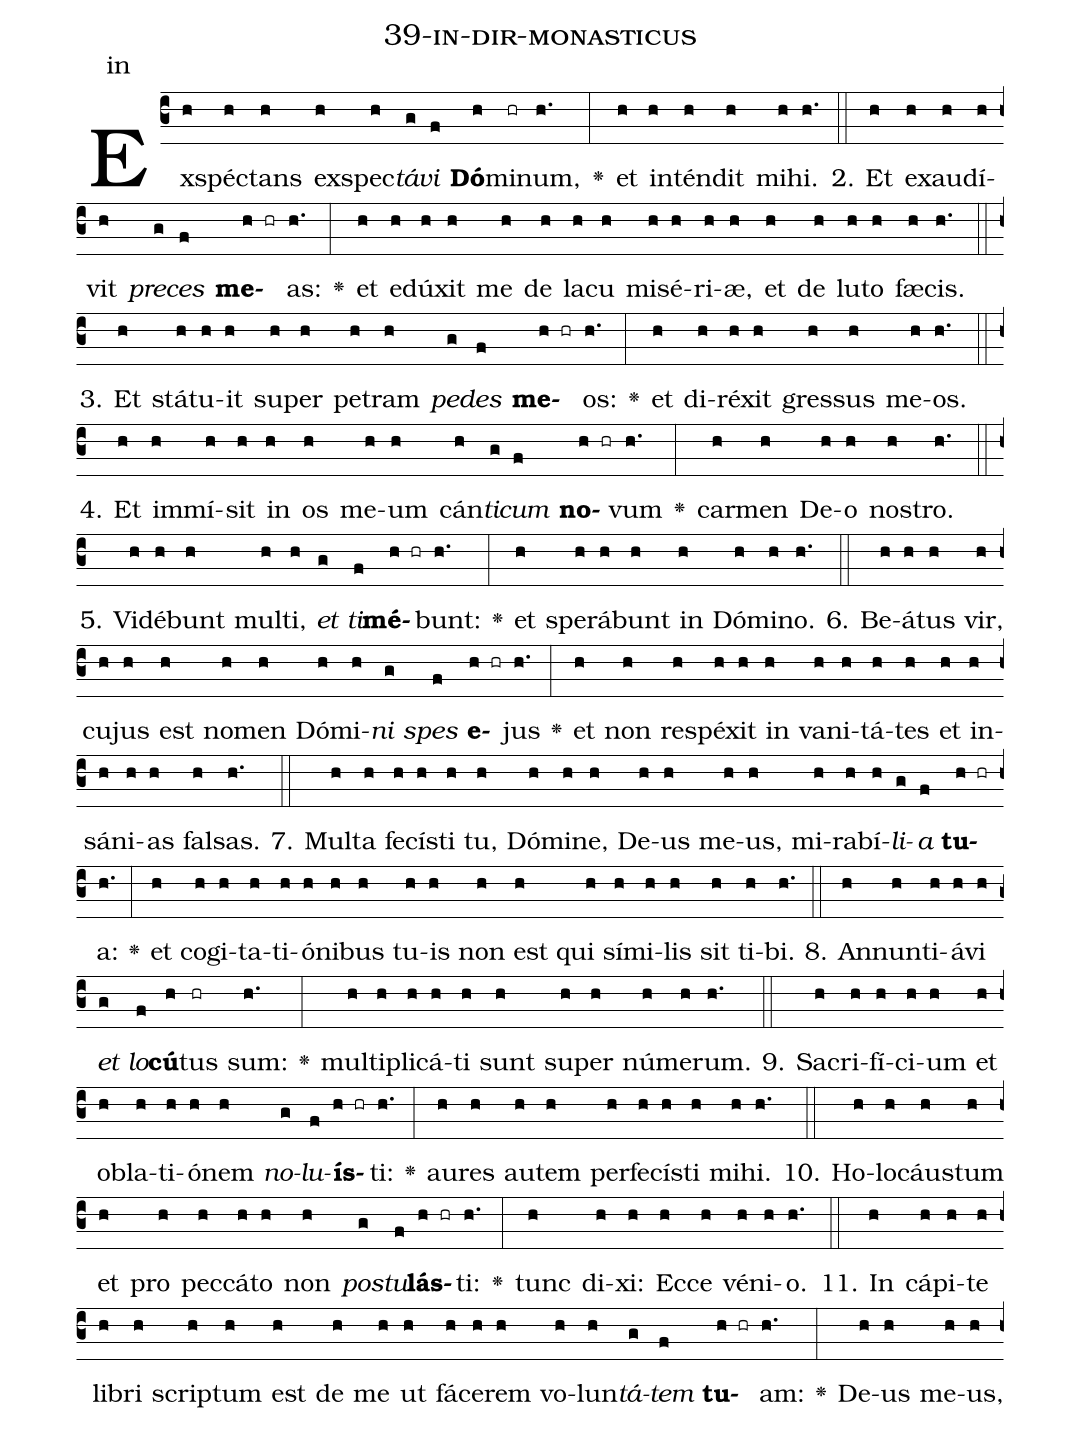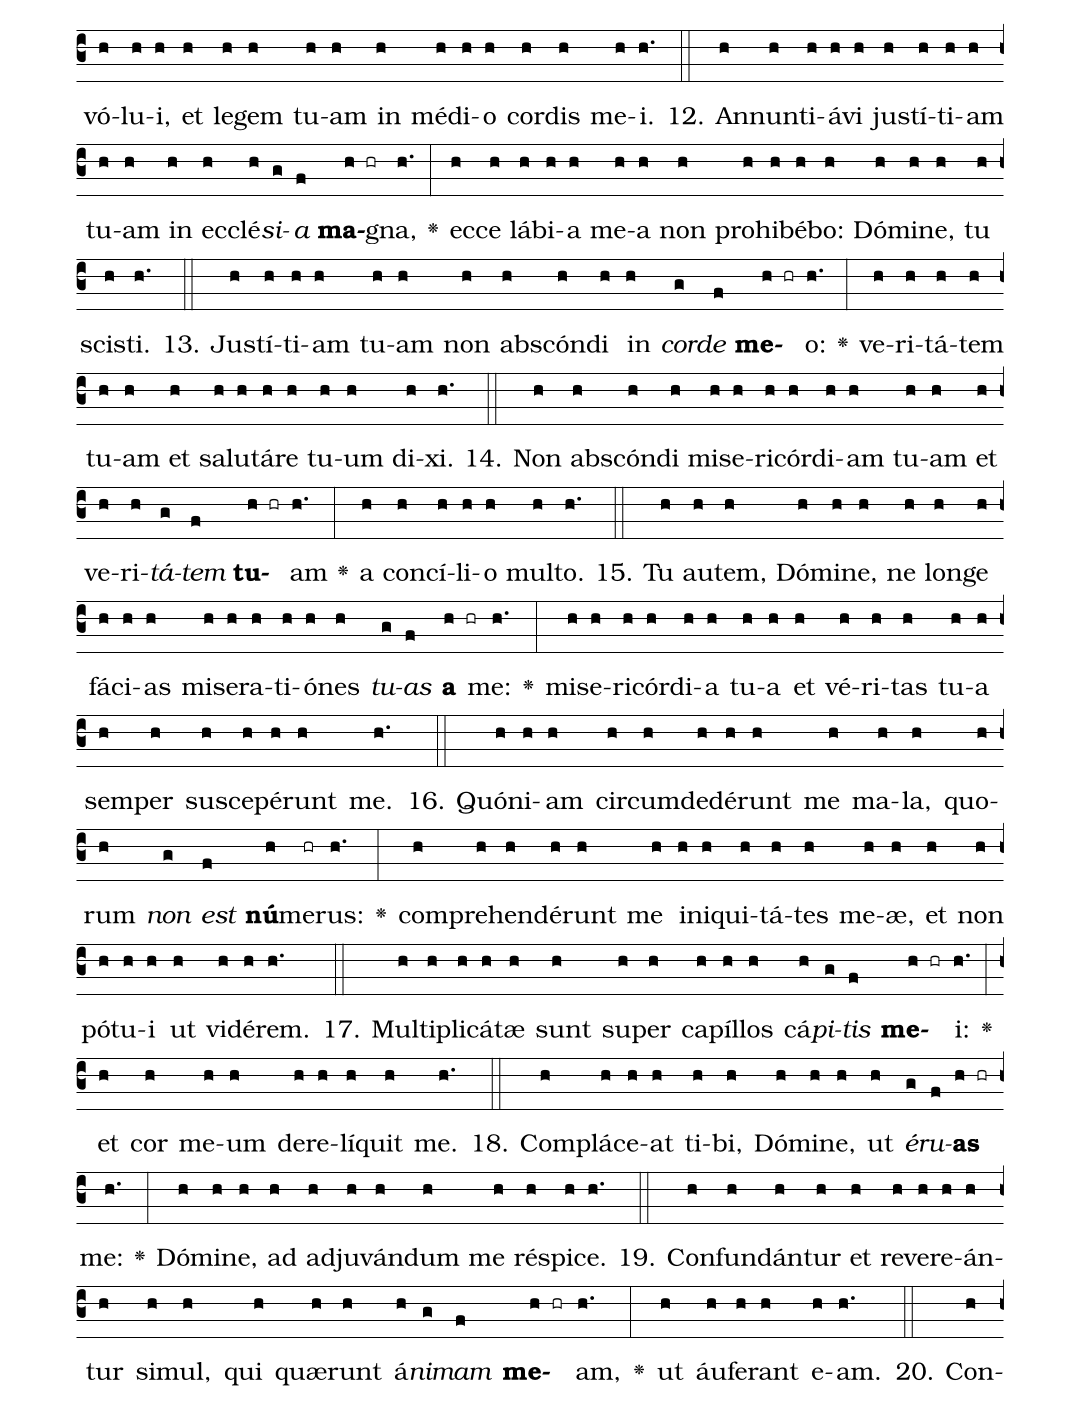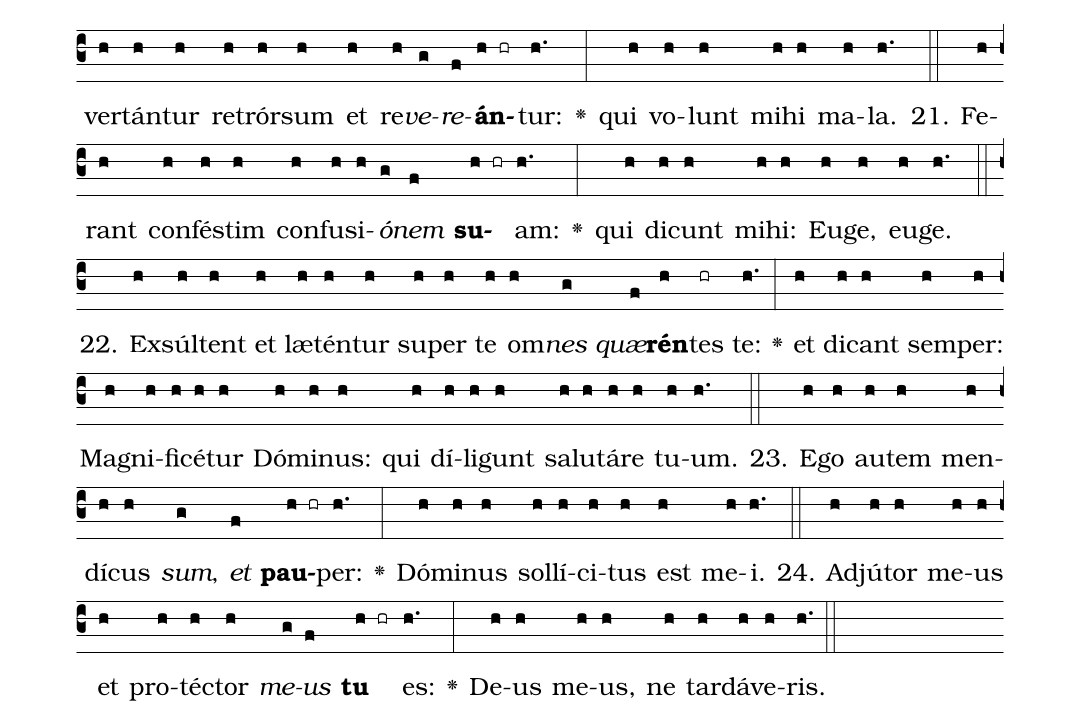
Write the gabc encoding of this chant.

name: 39-in-dir-monasticus;
annotation: in;
%%
(c3)Ex(h)spéc(h)tans(h) ex(h)spec(h)<i>tá</i>(g)<i>vi</i>(f) <b>Dó</b>(h)mi(hr)num,(h.) <v>\greheightstar</v>(:) et(h) in(h)tén(h)dit(h) mi(h)hi.(h.) (::)
2. Et(h) ex(h)au(h)dí(h)vit(h) <i>pre</i>(g)<i>ces</i>(f) <b>me</b>(h hr)as:(h.) <v>\greheightstar</v>(:) et(h) e(h)dú(h)xit(h) me(h) de(h) la(h)cu(h) mi(h)sé(h)ri(h)æ,(h) et(h) de(h) lu(h)to(h) fæ(h)cis.(h.) (::)
3. Et(h) stá(h)tu(h)it(h) su(h)per(h) pe(h)tram(h) <i>pe</i>(g)<i>des</i>(f) <b>me</b>(h hr)os:(h.) <v>\greheightstar</v>(:) et(h) di(h)ré(h)xit(h) gres(h)sus(h) me(h)os.(h.) (::)
4. Et(h) im(h)mí(h)sit(h) in(h) os(h) me(h)um(h) cán(h)<i>ti</i>(g)<i>cum</i>(f) <b>no</b>(h hr)vum(h.) <v>\greheightstar</v>(:) car(h)men(h) De(h)o(h) nos(h)tro.(h.) (::)
5. Vi(h)dé(h)bunt(h) mul(h)ti,(h) <i>et</i>(g) <i>ti</i>(f)<b>mé</b>(h hr)bunt:(h.) <v>\greheightstar</v>(:) et(h) spe(h)rá(h)bunt(h) in(h) Dó(h)mi(h)no.(h.) (::)
6. Be(h)á(h)tus(h) vir,(h) cu(h)jus(h) est(h) no(h)men(h) Dó(h)mi(h)<i>ni</i>(g) <i>spes</i>(f) <b>e</b>(h hr)jus(h.) <v>\greheightstar</v>(:) et(h) non(h) re(h)spé(h)xit(h) in(h) va(h)ni(h)tá(h)tes(h) et(h) in(h)sá(h)ni(h)as(h) fal(h)sas.(h.) (::)
7. Mul(h)ta(h) fe(h)cís(h)ti(h) tu,(h) Dó(h)mi(h)ne,(h) De(h)us(h) me(h)us,(h) mi(h)ra(h)bí(h)<i>li</i>(g)<i>a</i>(f) <b>tu</b>(h hr)a:(h.) <v>\greheightstar</v>(:) et(h) co(h)gi(h)ta(h)ti(h)ó(h)ni(h)bus(h) tu(h)is(h) non(h) est(h) qui(h) sí(h)mi(h)lis(h) sit(h) ti(h)bi.(h.) (::)
8. An(h)nun(h)ti(h)á(h)vi(h) <i>et</i>(g) <i>lo</i>(f)<b>cú</b>(h)tus(hr) sum:(h.) <v>\greheightstar</v>(:) mul(h)ti(h)pli(h)cá(h)ti(h) sunt(h) su(h)per(h) nú(h)me(h)rum.(h.) (::)
9. Sa(h)cri(h)fí(h)ci(h)um(h) et(h) ob(h)la(h)ti(h)ó(h)nem(h) <i>no</i>(g)<i>lu</i>(f)<b>ís</b>(h hr)ti:(h.) <v>\greheightstar</v>(:) au(h)res(h) au(h)tem(h) per(h)fe(h)cís(h)ti(h) mi(h)hi.(h.) (::)
10. Ho(h)lo(h)cáus(h)tum(h) et(h) pro(h) pec(h)cá(h)to(h) non(h) <i>pos</i>(g)<i>tu</i>(f)<b>lás</b>(h hr)ti:(h.) <v>\greheightstar</v>(:) tunc(h) di(h)xi:(h) Ec(h)ce(h) vé(h)ni(h)o.(h.) (::)
11. In(h) cá(h)pi(h)te(h) li(h)bri(h) scrip(h)tum(h) est(h) de(h) me(h) ut(h) fá(h)ce(h)rem(h) vo(h)lun(h)<i>tá</i>(g)<i>tem</i>(f) <b>tu</b>(h hr)am:(h.) <v>\greheightstar</v>(:) De(h)us(h) me(h)us,(h) vó(h)lu(h)i,(h) et(h) le(h)gem(h) tu(h)am(h) in(h) mé(h)di(h)o(h) cor(h)dis(h) me(h)i.(h.) (::)
12. An(h)nun(h)ti(h)á(h)vi(h) jus(h)tí(h)ti(h)am(h) tu(h)am(h) in(h) ec(h)clé(h)<i>si</i>(g)<i>a</i>(f) <b>ma</b>(h hr)gna,(h.) <v>\greheightstar</v>(:) ec(h)ce(h) lá(h)bi(h)a(h) me(h)a(h) non(h) pro(h)hi(h)bé(h)bo:(h) Dó(h)mi(h)ne,(h) tu(h) scis(h)ti.(h.) (::)
13. Jus(h)tí(h)ti(h)am(h) tu(h)am(h) non(h) abs(h)cón(h)di(h) in(h) <i>cor</i>(g)<i>de</i>(f) <b>me</b>(h hr)o:(h.) <v>\greheightstar</v>(:) ve(h)ri(h)tá(h)tem(h) tu(h)am(h) et(h) sa(h)lu(h)tá(h)re(h) tu(h)um(h) di(h)xi.(h.) (::)
14. Non(h) abs(h)cón(h)di(h) mi(h)se(h)ri(h)cór(h)di(h)am(h) tu(h)am(h) et(h) ve(h)ri(h)<i>tá</i>(g)<i>tem</i>(f) <b>tu</b>(h hr)am(h.) <v>\greheightstar</v>(:) a(h) con(h)cí(h)li(h)o(h) mul(h)to.(h.) (::)
15. Tu(h) au(h)tem,(h) Dó(h)mi(h)ne,(h) ne(h) lon(h)ge(h) fá(h)ci(h)as(h) mi(h)se(h)ra(h)ti(h)ó(h)nes(h) <i>tu</i>(g)<i>as</i>(f) <b>a</b>(h hr) me:(h.) <v>\greheightstar</v>(:) mi(h)se(h)ri(h)cór(h)di(h)a(h) tu(h)a(h) et(h) vé(h)ri(h)tas(h) tu(h)a(h) sem(h)per(h) su(h)sce(h)pé(h)runt(h) me.(h.) (::)
16. Quón(h)i(h)am(h) cir(h)cum(h)de(h)dé(h)runt(h) me(h) ma(h)la,(h) quo(h)rum(h) <i>non</i>(g) <i>est</i>(f) <b>nú</b>(h)me(hr)rus:(h.) <v>\greheightstar</v>(:) com(h)pre(h)hen(h)dé(h)runt(h) me(h) in(h)i(h)qui(h)tá(h)tes(h) me(h)æ,(h) et(h) non(h) pót(h)u(h)i(h) ut(h) vi(h)dé(h)rem.(h.) (::)
17. Mul(h)ti(h)pli(h)cá(h)tæ(h) sunt(h) su(h)per(h) ca(h)píl(h)los(h) cá(h)<i>pi</i>(g)<i>tis</i>(f) <b>me</b>(h hr)i:(h.) <v>\greheightstar</v>(:) et(h) cor(h) me(h)um(h) de(h)re(h)lí(h)quit(h) me.(h.) (::)
18. Com(h)plá(h)ce(h)at(h) ti(h)bi,(h) Dó(h)mi(h)ne,(h) ut(h) <i>é</i>(g)<i>ru</i>(f)<b>as</b>(h hr) me:(h.) <v>\greheightstar</v>(:) Dó(h)mi(h)ne,(h) ad(h) ad(h)ju(h)ván(h)dum(h) me(h) ré(h)spi(h)ce.(h.) (::)
19. Con(h)fun(h)dán(h)tur(h) et(h) re(h)ve(h)re(h)án(h)tur(h) si(h)mul,(h) qui(h) quæ(h)runt(h) á(h)<i>ni</i>(g)<i>mam</i>(f) <b>me</b>(h hr)am,(h.) <v>\greheightstar</v>(:) ut(h) áu(h)fe(h)rant(h) e(h)am.(h.) (::)
20. Con(h)ver(h)tán(h)tur(h) re(h)trór(h)sum(h) et(h) re(h)<i>ve</i>(g)<i>re</i>(f)<b>án</b>(h hr)tur:(h.) <v>\greheightstar</v>(:) qui(h) vo(h)lunt(h) mi(h)hi(h) ma(h)la.(h.) (::)
21. Fe(h)rant(h) con(h)fés(h)tim(h) con(h)fu(h)si(h)<i>ó</i>(g)<i>nem</i>(f) <b>su</b>(h hr)am:(h.) <v>\greheightstar</v>(:) qui(h) di(h)cunt(h) mi(h)hi:(h) Eu(h)ge,(h) eu(h)ge.(h.) (::)
22. Ex(h)súl(h)tent(h) et(h) læ(h)tén(h)tur(h) su(h)per(h) te(h) om(h)<i>nes</i>(g) <i>quæ</i>(f)<b>rén</b>(h)tes(hr) te:(h.) <v>\greheightstar</v>(:) et(h) di(h)cant(h) sem(h)per:(h) Ma(h)gni(h)fi(h)cé(h)tur(h) Dó(h)mi(h)nus:(h) qui(h) dí(h)li(h)gunt(h) sa(h)lu(h)tá(h)re(h) tu(h)um.(h.) (::)
23. E(h)go(h) au(h)tem(h) men(h)dí(h)cus(h) <i>sum</i>,(g) <i>et</i>(f) <b>pau</b>(h hr)per:(h.) <v>\greheightstar</v>(:) Dó(h)mi(h)nus(h) sol(h)lí(h)ci(h)tus(h) est(h) me(h)i.(h.) (::)
24. Ad(h)jú(h)tor(h) me(h)us(h) et(h) pro(h)téc(h)tor(h) <i>me</i>(g)<i>us</i>(f) <b>tu</b>(h hr) es:(h.) <v>\greheightstar</v>(:) De(h)us(h) me(h)us,(h) ne(h) tar(h)dá(h)ve(h)ris.(h.) (::)
